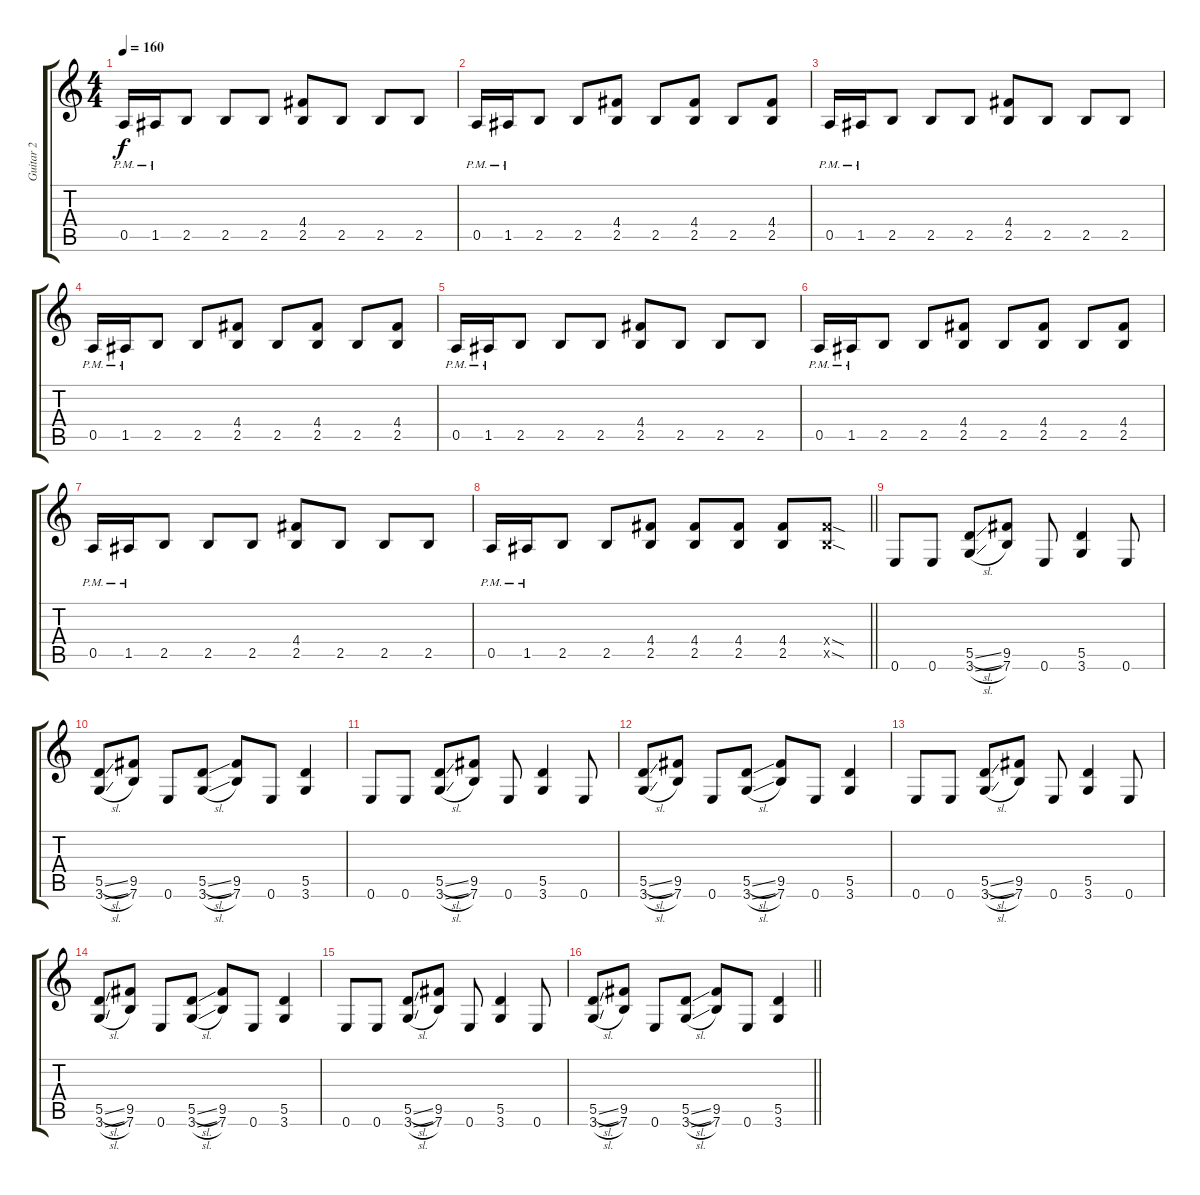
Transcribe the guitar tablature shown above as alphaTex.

\track ("Guitar 2" "Guitar 2") {instrument distortionguitar}
\staff {score tabs}
\tuning (E4 B3 G3 D3 A2 E2) {hide}
\ts (4 4)
\tempo 160
\clef g2
\ks c
0.5{pm}.16{dy f} 1.5{pm}.16 2.5.8 2.5.8 2.5.8 (4.4 2.5).8 2.5.8 2.5.8 2.5.8 |
0.5{pm}.16 1.5{pm}.16 2.5.8 2.5.8 (4.4 2.5).8 2.5.8 (4.4 2.5).8 2.5.8 (4.4 2.5).8 |
0.5{pm}.16 1.5{pm}.16 2.5.8 2.5.8 2.5.8 (4.4 2.5).8 2.5.8 2.5.8 2.5.8 |
0.5{pm}.16 1.5{pm}.16 2.5.8 2.5.8 (4.4 2.5).8 2.5.8 (4.4 2.5).8 2.5.8 (4.4 2.5).8 |
0.5{pm}.16 1.5{pm}.16 2.5.8 2.5.8 2.5.8 (4.4 2.5).8 2.5.8 2.5.8 2.5.8 |
0.5{pm}.16 1.5{pm}.16 2.5.8 2.5.8 (4.4 2.5).8 2.5.8 (4.4 2.5).8 2.5.8 (4.4 2.5).8 |
0.5{pm}.16 1.5{pm}.16 2.5.8 2.5.8 2.5.8 (4.4 2.5).8 2.5.8 2.5.8 2.5.8 |
\barLineRight lightlight
0.5{pm}.16 1.5{pm}.16 2.5.8 2.5.8 (4.4 2.5).8 (4.4 2.5).8 (4.4 2.5).8 (4.4 2.5).8 (4.4{sod x} 2.5{sod x}).8 |
0.6.8 0.6.8 (5.5{sl} 3.6{sl}).8 (9.5 7.6).8 0.6.8 (5.5 3.6).4 0.6.8 |
(5.5{sl} 3.6{sl}).8 (9.5 7.6).8 0.6.8 (5.5{sl} 3.6{sl}).8 (9.5 7.6).8 0.6.8 (5.5 3.6).4 |
0.6.8 0.6.8 (5.5{sl} 3.6{sl}).8 (9.5 7.6).8 0.6.8 (5.5 3.6).4 0.6.8 |
(5.5{sl} 3.6{sl}).8 (9.5 7.6).8 0.6.8 (5.5{sl} 3.6{sl}).8 (9.5 7.6).8 0.6.8 (5.5 3.6).4 |
0.6.8 0.6.8 (5.5{sl} 3.6{sl}).8 (9.5 7.6).8 0.6.8 (5.5 3.6).4 0.6.8 |
(5.5{sl} 3.6{sl}).8 (9.5 7.6).8 0.6.8 (5.5{sl} 3.6{sl}).8 (9.5 7.6).8 0.6.8 (5.5 3.6).4 |
0.6.8 0.6.8 (5.5{sl} 3.6{sl}).8 (9.5 7.6).8 0.6.8 (5.5 3.6).4 0.6.8 |
\barLineRight lightlight
(5.5{sl} 3.6{sl}).8 (9.5 7.6).8 0.6.8 (5.5{sl} 3.6{sl}).8 (9.5 7.6).8 0.6.8 (5.5 3.6).4
